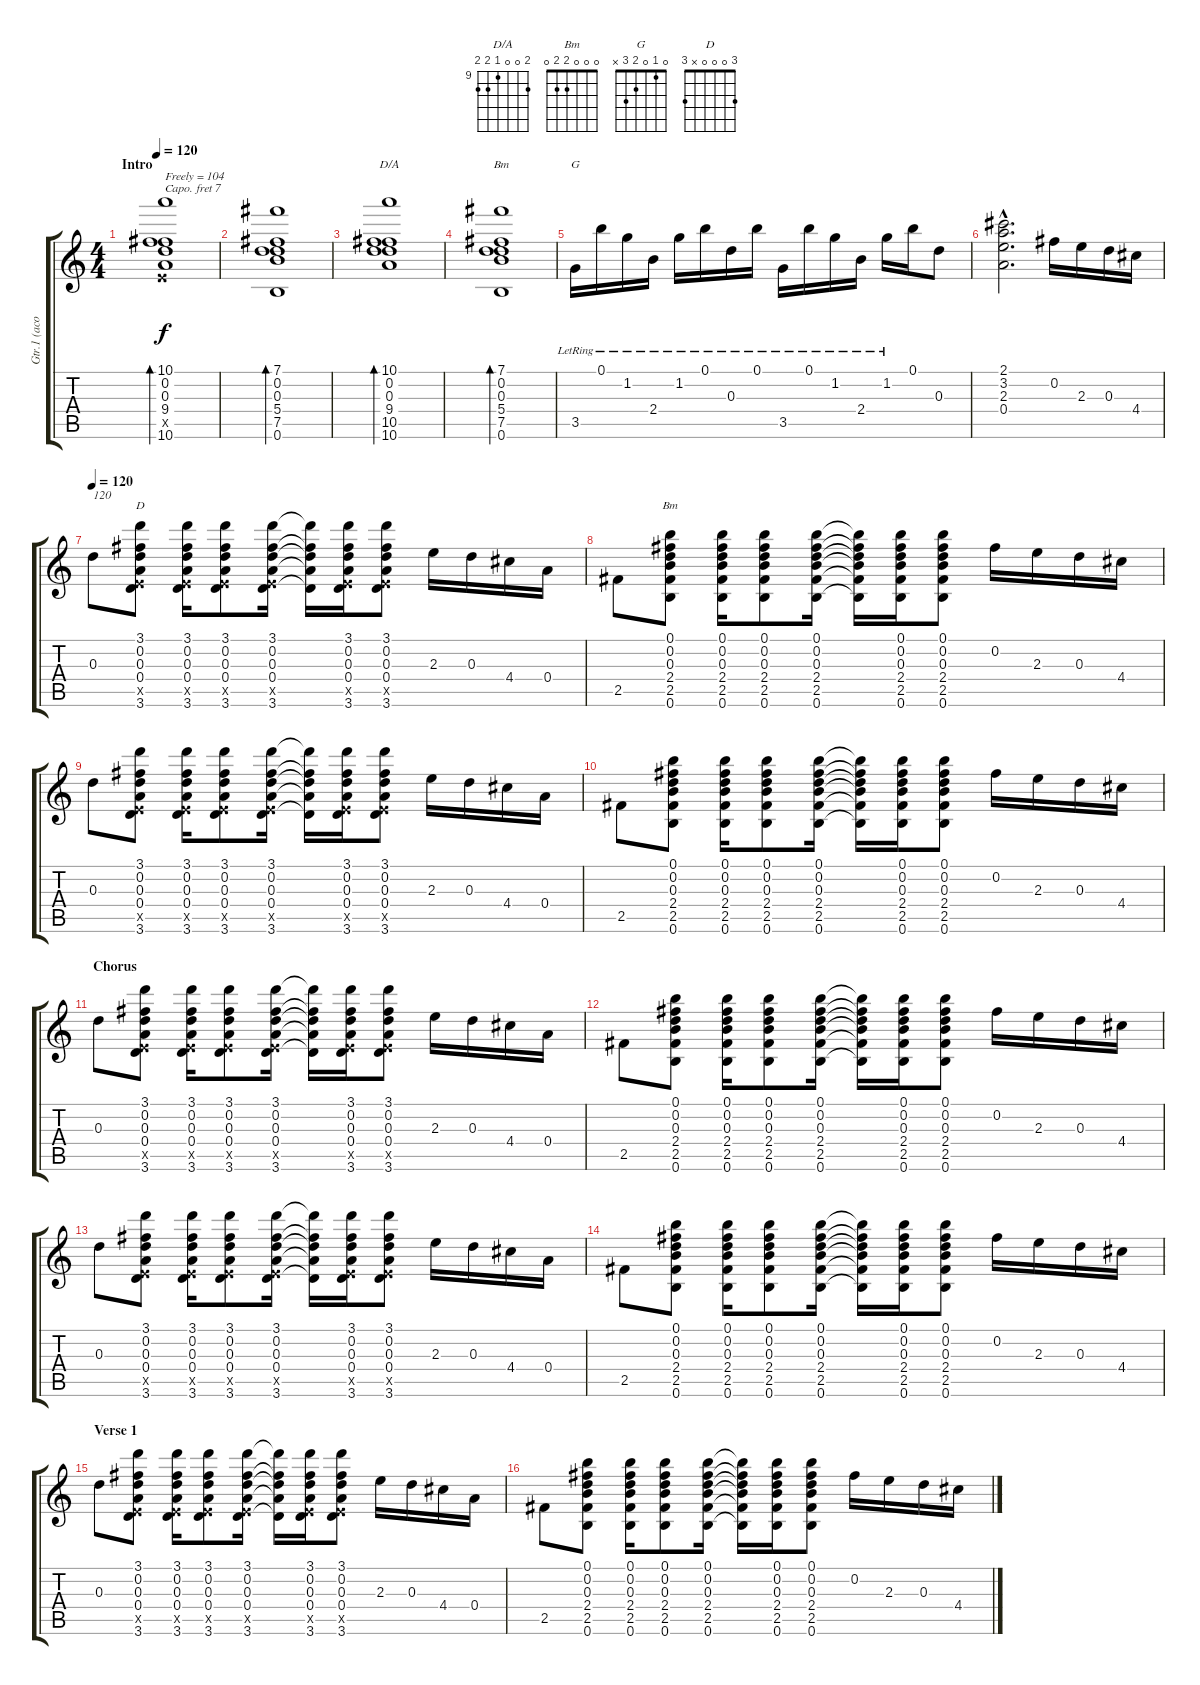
\track ("Gtr.1 (acous.)" "Gtr.1 (aco") {instrument acousticguitarsteel}
\staff {score tabs}
\capo 7
\tuning (E4 B3 G3 D3 A2 E2) {hide}
\chord ("D/A" 10 0 0 9 10 10) {firstfret 9}
\chord ("Bm" 7 0 0 5 7 0) {firstfret 5}
\chord ("G" 0 1 0 2 3 x)
\chord ("D" 3 0 0 0 x 3)
\chord ("Bm" 0 0 0 2 2 0)
\ts (4 4)
\section ("" "Intro")
\tempo 120
\tempo 104
\tempo 120
\clef g2
\ks c
(10.1 0.2 0.3 9.4 0.5{x} 10.6).1{bd 240 txt "Freely = 104" dy f instrument acousticguitarsteel} |
(7.1 0.2 0.3 5.4 7.5 0.6).1{bd 240} |
(10.1 0.2 0.3 9.4 10.5 10.6).1{bd 240 ch "D/A"} |
(7.1 0.2 0.3 5.4 7.5 0.6).1{bd 240 ch "Bm"} |
3.5{lr}.16{ch "G"} 0.1{lr}.16 1.2{lr}.16 2.4{lr}.16 1.2{lr}.16 0.1{lr}.16 0.3{lr}.16 0.1{lr}.16 3.5{lr}.16 0.1{lr}.16 1.2{lr}.16 2.4{lr}.16 1.2{lr}.16 0.1.16 0.3.8 |
(2.1{hac} 3.2{hac} 2.3{hac} 0.4{hac}).2{d} 0.2.16 2.3.16 0.3.16 4.4.16 |
\tempo 120
0.3.8{txt "120"} (3.1 0.2 0.3 0.4 0.5{x} 3.6).8{ch "D"} (3.1 0.2 0.3 0.4 0.5{x} 3.6).16 (3.1 0.2 0.3 0.4 0.5{x} 3.6).8 (3.1 0.2 0.3 0.4 0.5{x} 3.6).16 (3.1{t} 0.2{t} 0.3{t} 0.4{t} 3.6{t}).16 (3.1 0.2 0.3 0.4 0.5{x} 3.6).16 (3.1 0.2 0.3 0.4 0.5{x} 3.6).8 2.3.16 0.3.16 4.4.16 0.4.16 |
2.5.8 (0.1 0.2 0.3 2.4 2.5 0.6).8{ch "Bm"} (0.1 0.2 0.3 2.4 2.5 0.6).16 (0.1 0.2 0.3 2.4 2.5 0.6).8 (0.1 0.2 0.3 2.4 2.5 0.6).16 (0.1{t} 0.2{t} 0.3{t} 2.4{t} 2.5{t} 0.6{t}).16 (0.1 0.2 0.3 2.4 2.5 0.6).16 (0.1 0.2 0.3 2.4 2.5 0.6).8 0.2.16 2.3.16 0.3.16 4.4.16 |
0.3.8 (3.1 0.2 0.3 0.4 0.5{x} 3.6).8 (3.1 0.2 0.3 0.4 0.5{x} 3.6).16 (3.1 0.2 0.3 0.4 0.5{x} 3.6).8 (3.1 0.2 0.3 0.4 0.5{x} 3.6).16 (3.1{t} 0.2{t} 0.3{t} 0.4{t} 3.6{t}).16 (3.1 0.2 0.3 0.4 0.5{x} 3.6).16 (3.1 0.2 0.3 0.4 0.5{x} 3.6).8 2.3.16 0.3.16 4.4.16 0.4.16 |
2.5.8 (0.1 0.2 0.3 2.4 2.5 0.6).8 (0.1 0.2 0.3 2.4 2.5 0.6).16 (0.1 0.2 0.3 2.4 2.5 0.6).8 (0.1 0.2 0.3 2.4 2.5 0.6).16 (0.1{t} 0.2{t} 0.3{t} 2.4{t} 2.5{t} 0.6{t}).16 (0.1 0.2 0.3 2.4 2.5 0.6).16 (0.1 0.2 0.3 2.4 2.5 0.6).8 0.2.16 2.3.16 0.3.16 4.4.16 |
\section ("" "Chorus")
0.3.8 (3.1 0.2 0.3 0.4 0.5{x} 3.6).8 (3.1 0.2 0.3 0.4 0.5{x} 3.6).16 (3.1 0.2 0.3 0.4 0.5{x} 3.6).8 (3.1 0.2 0.3 0.4 0.5{x} 3.6).16 (3.1{t} 0.2{t} 0.3{t} 0.4{t} 3.6{t}).16 (3.1 0.2 0.3 0.4 0.5{x} 3.6).16 (3.1 0.2 0.3 0.4 0.5{x} 3.6).8 2.3.16 0.3.16 4.4.16 0.4.16 |
2.5.8 (0.1 0.2 0.3 2.4 2.5 0.6).8 (0.1 0.2 0.3 2.4 2.5 0.6).16 (0.1 0.2 0.3 2.4 2.5 0.6).8 (0.1 0.2 0.3 2.4 2.5 0.6).16 (0.1{t} 0.2{t} 0.3{t} 2.4{t} 2.5{t} 0.6{t}).16 (0.1 0.2 0.3 2.4 2.5 0.6).16 (0.1 0.2 0.3 2.4 2.5 0.6).8 0.2.16 2.3.16 0.3.16 4.4.16 |
0.3.8 (3.1 0.2 0.3 0.4 0.5{x} 3.6).8 (3.1 0.2 0.3 0.4 0.5{x} 3.6).16 (3.1 0.2 0.3 0.4 0.5{x} 3.6).8 (3.1 0.2 0.3 0.4 0.5{x} 3.6).16 (3.1{t} 0.2{t} 0.3{t} 0.4{t} 3.6{t}).16 (3.1 0.2 0.3 0.4 0.5{x} 3.6).16 (3.1 0.2 0.3 0.4 0.5{x} 3.6).8 2.3.16 0.3.16 4.4.16 0.4.16 |
2.5.8 (0.1 0.2 0.3 2.4 2.5 0.6).8 (0.1 0.2 0.3 2.4 2.5 0.6).16 (0.1 0.2 0.3 2.4 2.5 0.6).8 (0.1 0.2 0.3 2.4 2.5 0.6).16 (0.1{t} 0.2{t} 0.3{t} 2.4{t} 2.5{t} 0.6{t}).16 (0.1 0.2 0.3 2.4 2.5 0.6).16 (0.1 0.2 0.3 2.4 2.5 0.6).8 0.2.16 2.3.16 0.3.16 4.4.16 |
\section ("" "Verse 1")
0.3.8 (3.1 0.2 0.3 0.4 0.5{x} 3.6).8 (3.1 0.2 0.3 0.4 0.5{x} 3.6).16 (3.1 0.2 0.3 0.4 0.5{x} 3.6).8 (3.1 0.2 0.3 0.4 0.5{x} 3.6).16 (3.1{t} 0.2{t} 0.3{t} 0.4{t} 3.6{t}).16 (3.1 0.2 0.3 0.4 0.5{x} 3.6).16 (3.1 0.2 0.3 0.4 0.5{x} 3.6).8 2.3.16 0.3.16 4.4.16 0.4.16 |
2.5.8 (0.1 0.2 0.3 2.4 2.5 0.6).8 (0.1 0.2 0.3 2.4 2.5 0.6).16 (0.1 0.2 0.3 2.4 2.5 0.6).8 (0.1 0.2 0.3 2.4 2.5 0.6).16 (0.1{t} 0.2{t} 0.3{t} 2.4{t} 2.5{t} 0.6{t}).16 (0.1 0.2 0.3 2.4 2.5 0.6).16 (0.1 0.2 0.3 2.4 2.5 0.6).8 0.2.16 2.3.16 0.3.16 4.4.16
